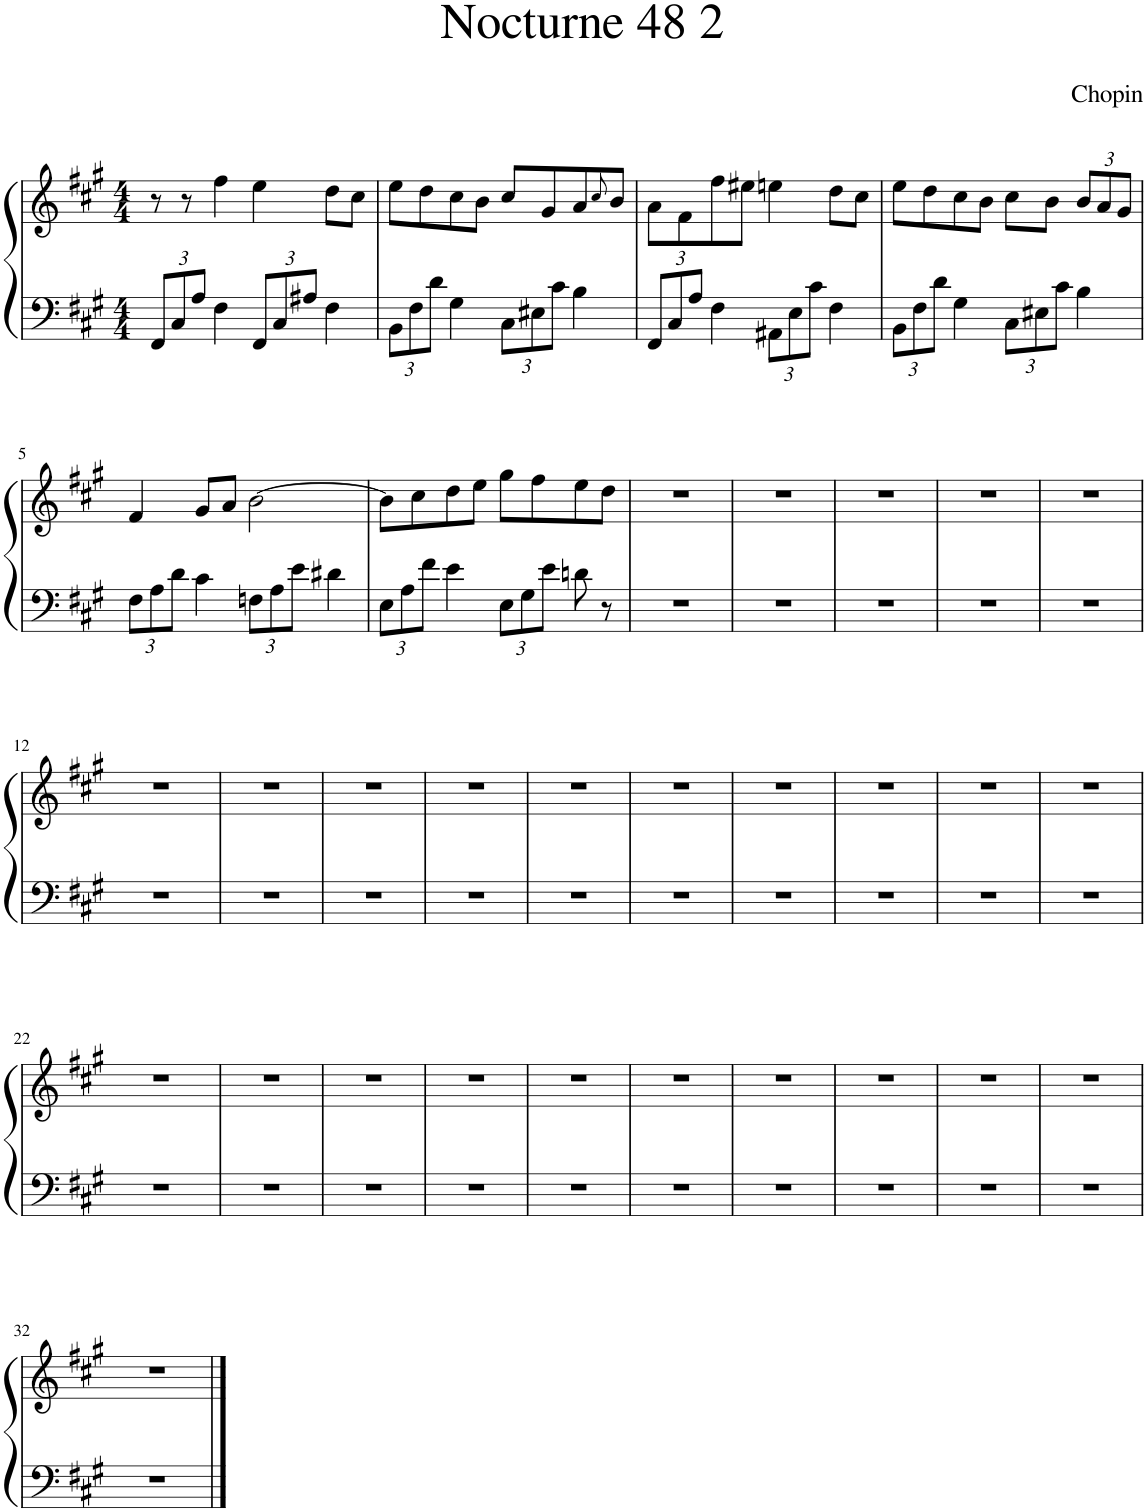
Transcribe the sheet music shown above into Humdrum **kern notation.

**kern	**kern
*part1	*part1
*staff2	*staff1
*I"Klavier	*
*clefF4	*clefG2
*k[f#c#g#]	*k[f#c#g#]
*M4/4	*M4/4
*Xbrackettup	*
=1	=1
12FF#/L	8r
12C#/	.
.	8r
12A/J	.
4F#\	4ff#\
12FF#/L	4ee\
12C#/	.
12A#X/J	.
4F#\	8dd\L
.	8cc#\J
=2	=2
12BB\L	8ee\L
12F#\	.
.	8dd\
12d\J	.
4G#\	8cc#\
.	8b\J
12C#\L	8cc#/L
12E#X\	.
.	8g#/
12c#\J	.
4B\	8a/
.	8qcc#/
.	8b/J
=3	=3
12FF#/L	8a\L
12C#/	.
.	8f#\
12A/J	.
4F#\	8ff#\
.	8ee#X\J
12AA#X\L	4een\
12E\	.
12c#\J	.
4F#\	8dd\L
.	8cc#\J
=4	=4
12BB\L	8ee\L
12F#\	.
.	8dd\
12d\J	.
4G#\	8cc#\
.	8b\J
12C#\L	8cc#\L
12E#X\	.
.	8b\J
12c#\J	.
*	*Xbrackettup
4B\	12b/L
.	12a/
.	12g#/J
!!LO:LB:g=z
=5	=5
12F#\L	4f#/
12A\	.
12d\J	.
4c#\	8g#/L
.	8a/J
12Fn\L	[2b\
12A\	.
12e\J	.
4d#X\	.
=6	=6
12E\L	8b\L]
12A\	.
.	8cc#\
12f#\J	.
4e\	8dd\
.	8ee\J
12E\L	8gg#\L
12G#\	.
.	8ff#\
12e\J	.
8dn\	8ee\
8r	8dd\J
=7	=7
1r	1r
=8	=8
1r	1r
=9	=9
1r	1r
=10	=10
1r	1r
=11	=11
1r	1r
!!LO:LB:g=z
=12	=12
1r	1r
=13	=13
1r	1r
=14	=14
1r	1r
=15	=15
1r	1r
=16	=16
1r	1r
=17	=17
1r	1r
=18	=18
1r	1r
=19	=19
1r	1r
=20	=20
1r	1r
=21	=21
1r	1r
!!LO:LB:g=z
=22	=22
1r	1r
=23	=23
1r	1r
=24	=24
1r	1r
=25	=25
1r	1r
=26	=26
1r	1r
=27	=27
1r	1r
=28	=28
1r	1r
=29	=29
1r	1r
=30	=30
1r	1r
=31	=31
1r	1r
!!LO:LB:g=z
=32	=32
1r	1r
==	==
*-	*-
